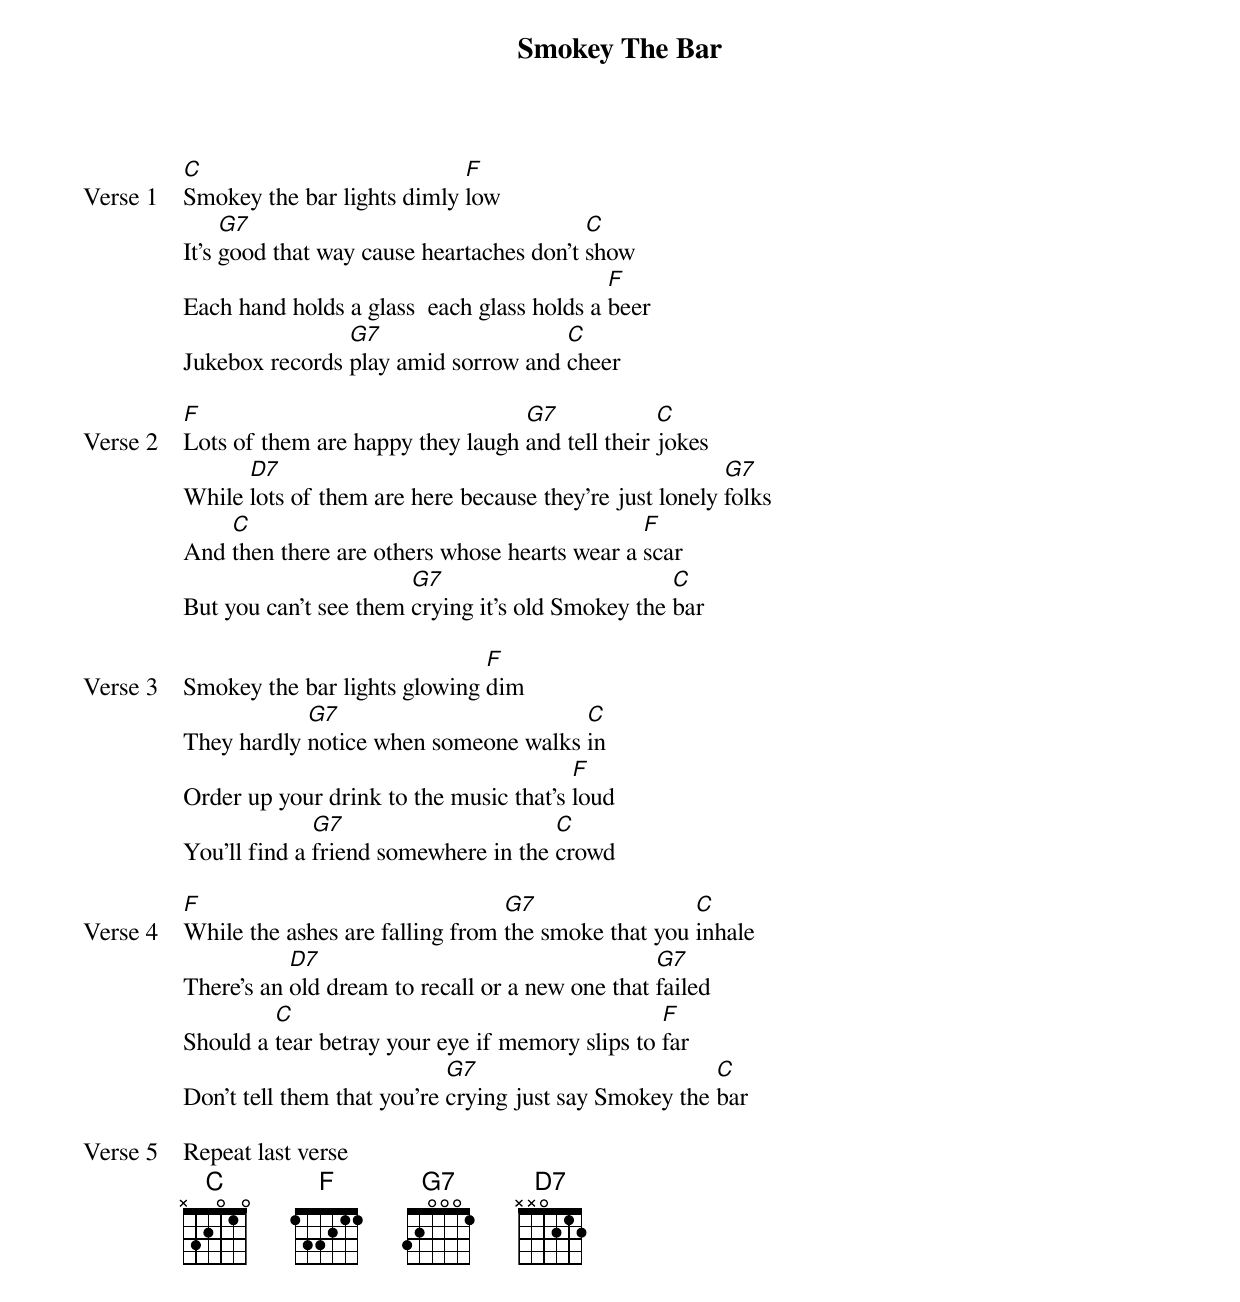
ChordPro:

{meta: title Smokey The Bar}
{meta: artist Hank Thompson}
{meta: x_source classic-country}
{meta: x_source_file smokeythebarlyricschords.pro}
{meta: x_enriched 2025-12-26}

{start_of_verse: Verse 1}
[C]Smokey the bar lights dimly [F]low
It’s [G7]good that way cause heartaches don’t [C]show
Each hand holds a glass  each glass holds a [F]beer
Jukebox records [G7]play amid sorrow and [C]cheer
{end_of_verse}

{start_of_verse: Verse 2}
[F]Lots of them are happy they laugh [G7]and tell their [C]jokes
While [D7]lots of them are here because they’re just lonely [G7]folks
And [C]then there are others whose hearts wear a [F]scar
But you can’t see them [G7]crying it’s old Smokey the [C]bar
{end_of_verse}

{start_of_verse: Verse 3}
Smokey the bar lights glowing [F]dim
They hardly [G7]notice when someone walks [C]in
Order up your drink to the music that’s [F]loud
You’ll find a [G7]friend somewhere in the [C]crowd
{end_of_verse}

{start_of_verse: Verse 4}
[F]While the ashes are falling from [G7]the smoke that you [C]inhale
There’s an [D7]old dream to recall or a new one that [G7]failed
Should a [C]tear betray your eye if memory slips to [F]far
Don’t tell them that you’re [G7]crying just say Smokey the [C]bar
{end_of_verse}

{start_of_verse: Verse 5}
Repeat last verse
{end_of_verse}
